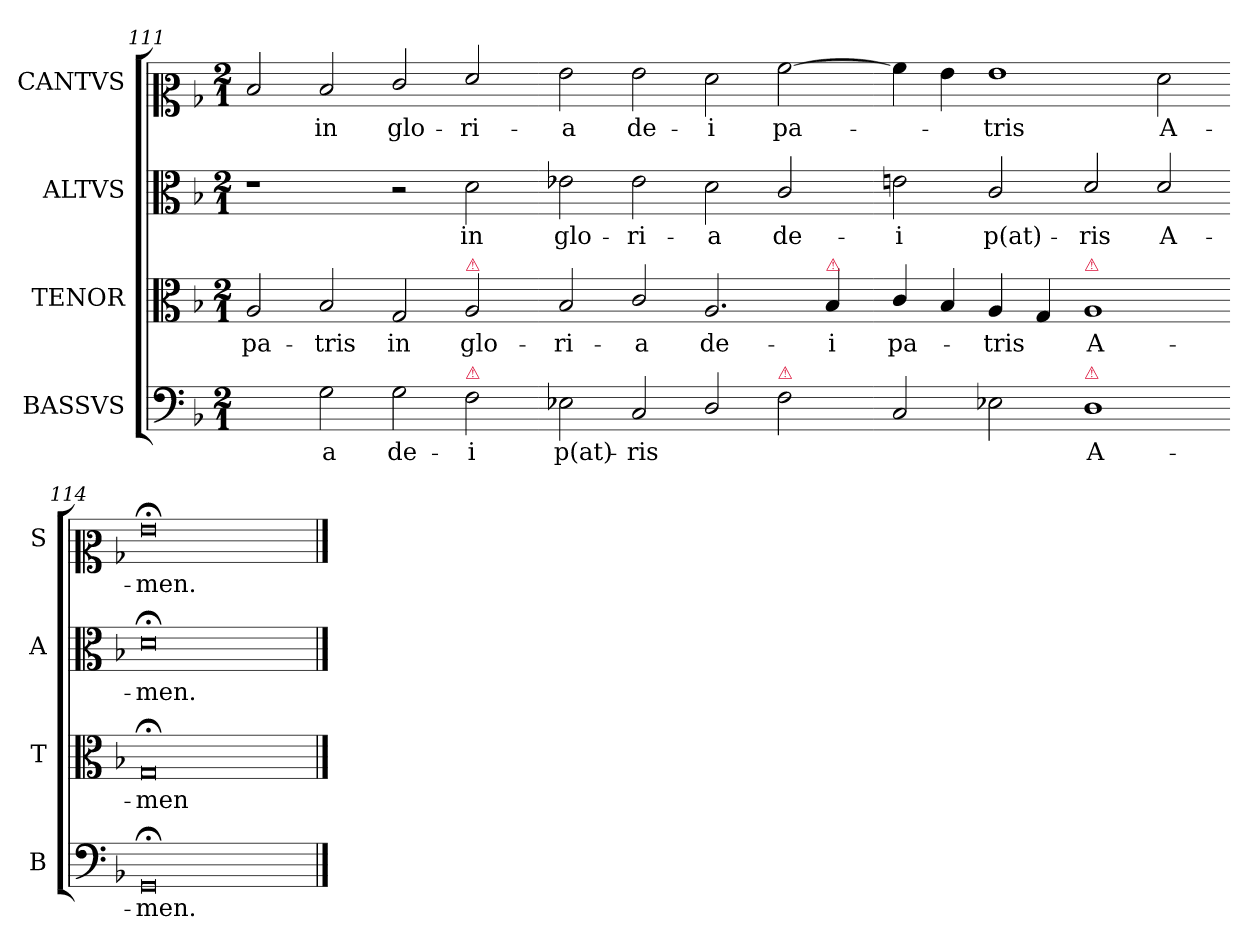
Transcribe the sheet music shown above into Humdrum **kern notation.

**kern	**text	**kern	**text	**kern	**text	**kern	**text
*part4	*part4	*part3	*part3	*part2	*part2	*part1	*part1
*staff4	*staff4	*staff3	*staff3	*staff2	*staff2	*staff1	*staff1
*I"BASSVS	*	*I"TENOR	*	*I"ALTVS	*	*I"CANTVS	*
*I'B	*	*I'T	*	*I'A	*	*I'S	*
*clefF4	*	*clefC3	*	*clefC3	*	*clefC2	*
*k[b-]	*	*k[b-]	*	*k[b-]	*	*k[b-]	*
*F:	*	*F:	*	*F:	*	*F:	*
*M2/1	*	*M2/1	*	*M2/1	*	*M2/1	*
=111	=111	=111	=111	=111	=111	=111	=111
2ryy	.	2A/	pa-	1r	.	2d/	.
2G\	-a	2B-/	-tris	.	.	2d/	in
!	!	!	!LO:LY:i	!	!	!	!
2G\	de-	2G/	in	2r	.	2e/	glo-
!	!	!LO:TX:a:color=crimson:t=⚠	!	!	!	!	!
!LO:TX:a:color=crimson:t=⚠	!	!	!	!	!	!	!
!	!	!	!LO:LY:i	!	!	!	!
2F\	-i	2A/	glo-	2d\	in	2f/	-ri-
=112-	=112-	=112-	=112-	=112-	=112-	=112-	=112-
!	!	!	!LO:LY:i	!	!	!	!
2E-X\	p(at)-	2B-/	-ri-	2e-X\	glo-	2g\	-a
!	!	!	!LO:LY:i	!	!	!	!
2C/	-ris	2c/	-a	2e-\	-ri-	2g\	de-
!	!	!	!LO:LY:i	!	!	!	!
2D/	.	2.A/	de-	2d\	-a	2f\	-i
!LO:TX:a:color=crimson:t=⚠	!	!	!	!	!	!	!
2F\	.	.	.	2c/	de-	[2a\	pa-
!	!	!LO:TX:a:color=crimson:t=⚠	!	!	!	!	!
!	!	!	!LO:LY:i	!	!	!	!
.	.	4B-/	-i	.	.	.	.
=113-	=113-	=113-	=113-	=113-	=113-	=113-	=113-
!	!	!	!LO:LY:i	!	!	!	!
2C/	.	4c/	pa-	2en\	-i	4a\]	.
.	.	4B-/	.	.	.	4g\	.
!	!	!	!LO:LY:i	!	!	!	!
2E-X\	.	4A/	-tris	2c/	p(at)-	1g\	-tris
.	.	4G/	.	.	.	.	.
!	!	!LO:TX:a:color=crimson:t=⚠	!	!	!	!	!
!LO:TX:a:color=crimson:t=⚠	!	!	!	!	!	!	!
1D\	A-	1A/	A-	2d/	-ris	.	.
.	.	.	.	2d/	A-	2f\	A-
=114-	=114-	=114-	=114-	=114-	=114-	=114-	=114-
0GG;</	-men.	0G;</	-men	0d;\	-men.	0g;\	-men.
==	==	==	==	==	==	==	==
*-	*-	*-	*-	*-	*-	*-	*-
